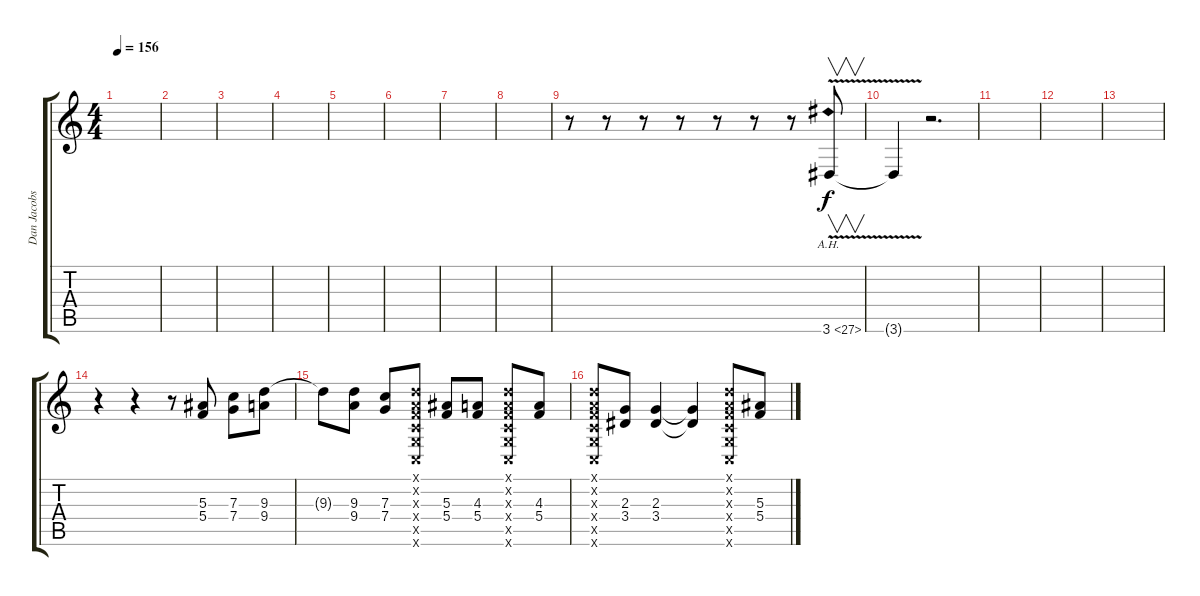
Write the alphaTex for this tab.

\track ("Dan Jacobs" "Dan Jacobs") {instrument distortionguitar}
\staff {score tabs}
\tuning (D4 A3 F3 C3 G2 C2) {hide}
\ts (4 4)
\tempo 156
\clef g2
\ks c
|
|
|
|
|
|
|
|
r.8 r.8 r.8 r.8 r.8 r.8 r.8 3.6{ah 24 v}.8{v} |
3.6{t}.4 r.2{d} |
|
|
|
r.4{volume 8 balance 2} r.4 r.8 (5.3 5.4).8 (7.3 7.4).8 (9.3 9.4).8 |
9.3{t}.8 (9.3 9.4).8 (7.3 7.4).8 (0.1{x} 0.2{x} 0.3{x} 0.4{x} 0.5{x} 0.6{x}).8 (5.3 5.4).8 (4.3 5.4).8 (0.1{x} 0.2{x} 0.3{x} 0.4{x} 0.5{x} 0.6{x}).8 (4.3 5.4).8{volume 9} |
(0.1{x} 0.2{x} 0.3{x} 0.4{x} 0.5{x} 0.6{x}).8 (2.3 3.4).8 (2.3 3.4).4 (2.3{t} 3.4{t}).4 (0.1{x} 0.2{x} 0.3{x} 0.4{x} 0.5{x} 0.6{x}).8 (5.3 5.4).8
